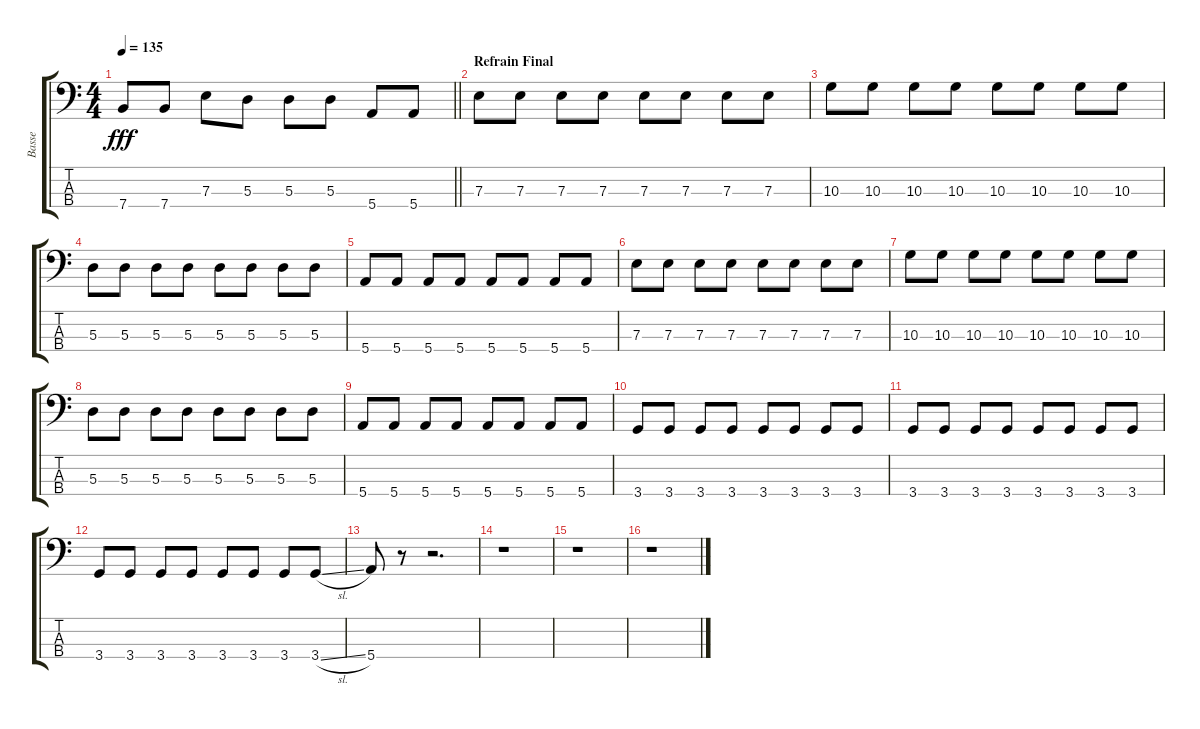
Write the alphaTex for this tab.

\track ("Basse" "Basse") {instrument electricbassfinger}
\staff {score tabs}
\tuning (G2 D2 A1 E1) {hide}
\ts (4 4)
\tempo 135
\clef f4
\barLineRight lightlight
\ks c
7.4.8{dy fff} 7.4.8 7.3.8 5.3.8 5.3.8 5.3.8 5.4.8 5.4.8 |
\section ("" "Refrain Final")
7.3.8 7.3.8 7.3.8 7.3.8 7.3.8 7.3.8 7.3.8 7.3.8 |
10.3.8 10.3.8 10.3.8 10.3.8 10.3.8 10.3.8 10.3.8 10.3.8 |
5.3.8 5.3.8 5.3.8 5.3.8 5.3.8 5.3.8 5.3.8 5.3.8 |
5.4.8 5.4.8 5.4.8 5.4.8 5.4.8 5.4.8 5.4.8 5.4.8 |
7.3.8 7.3.8 7.3.8 7.3.8 7.3.8 7.3.8 7.3.8 7.3.8 |
10.3.8 10.3.8 10.3.8 10.3.8 10.3.8 10.3.8 10.3.8 10.3.8 |
5.3.8 5.3.8 5.3.8 5.3.8 5.3.8 5.3.8 5.3.8 5.3.8 |
5.4.8 5.4.8 5.4.8 5.4.8 5.4.8 5.4.8 5.4.8 5.4.8 |
3.4.8 3.4.8 3.4.8 3.4.8 3.4.8 3.4.8 3.4.8 3.4.8 |
3.4.8 3.4.8 3.4.8 3.4.8 3.4.8 3.4.8 3.4.8 3.4.8 |
3.4.8 3.4.8 3.4.8 3.4.8 3.4.8 3.4.8 3.4.8 3.4{sl}.8 |
5.4.8 r.8 r.2{d} |
r.1 |
r.1 |
r.1
